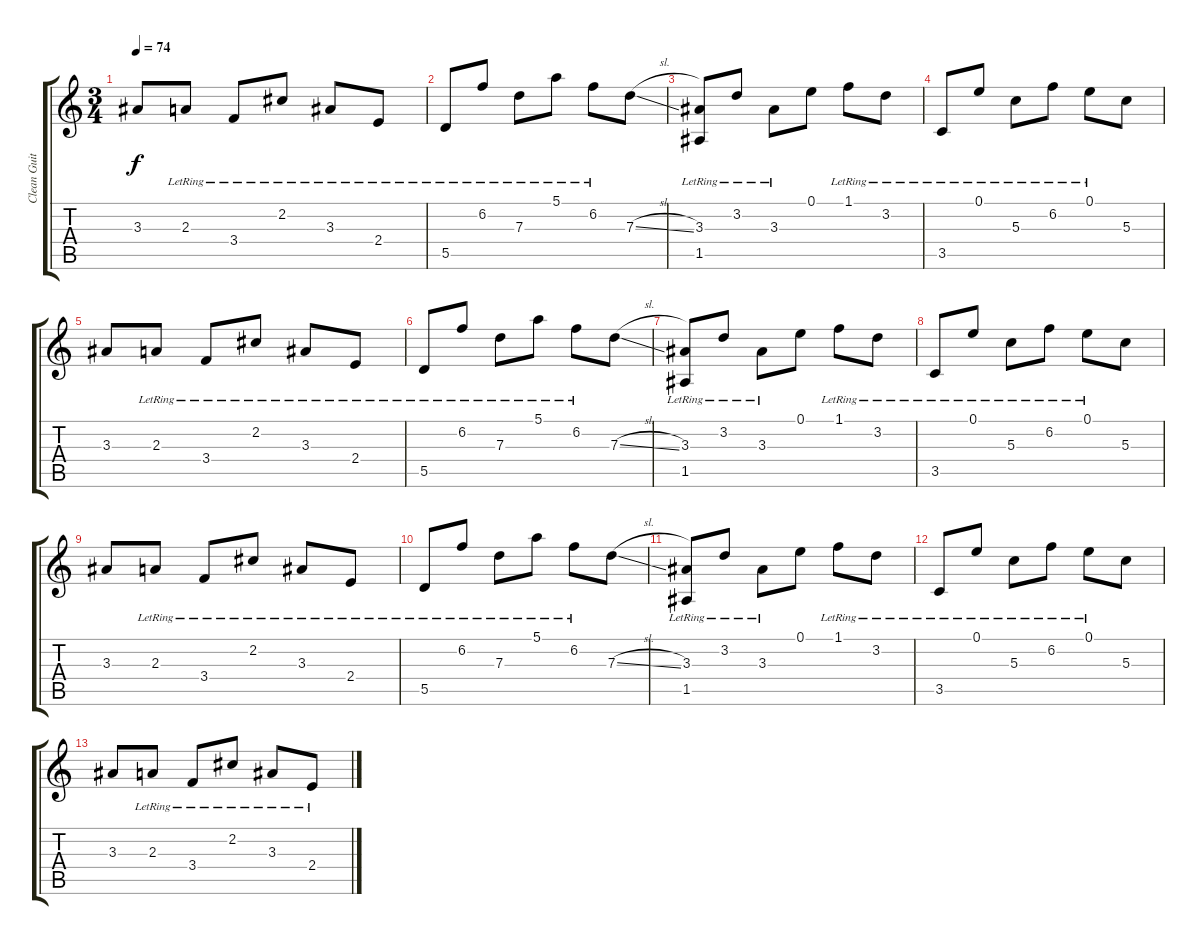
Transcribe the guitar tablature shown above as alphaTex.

\track ("Clean Guitar" "Clean Guit") {instrument electricguitarjazz}
\staff {score tabs}
\tuning (E4 B3 G3 D3 A2 D2) {hide}
\ts (3 4)
\tempo 74
\clef g2
\ks c
3.3.8{dy f} 2.3{lr}.8 3.4{lr}.8 2.2{lr}.8 3.3{lr}.8 2.4{lr}.8 |
5.5{lr}.8 6.2{lr}.8 7.3{lr}.8 5.1{lr}.8 6.2{lr}.8 7.3{sl}.8 |
(3.3{lr} 1.5{lr}).8 3.2{lr}.8 3.3{lr}.8 0.1.8 1.1{lr}.8 3.2{lr}.8 |
3.5{lr}.8 0.1{lr}.8 5.3{lr}.8 6.2{lr}.8 0.1{lr}.8 5.3.8 |
3.3.8 2.3{lr}.8 3.4{lr}.8 2.2{lr}.8 3.3{lr}.8 2.4{lr}.8 |
5.5{lr}.8 6.2{lr}.8 7.3{lr}.8 5.1{lr}.8 6.2{lr}.8 7.3{sl}.8 |
(3.3{lr} 1.5{lr}).8 3.2{lr}.8 3.3{lr}.8 0.1.8 1.1{lr}.8 3.2{lr}.8 |
3.5{lr}.8 0.1{lr}.8 5.3{lr}.8 6.2{lr}.8 0.1{lr}.8 5.3.8 |
3.3.8 2.3{lr}.8 3.4{lr}.8 2.2{lr}.8 3.3{lr}.8 2.4{lr}.8 |
5.5{lr}.8 6.2{lr}.8 7.3{lr}.8 5.1{lr}.8 6.2{lr}.8 7.3{sl}.8 |
(3.3{lr} 1.5{lr}).8 3.2{lr}.8 3.3{lr}.8 0.1.8 1.1{lr}.8 3.2{lr}.8 |
3.5{lr}.8 0.1{lr}.8 5.3{lr}.8 6.2{lr}.8 0.1{lr}.8 5.3.8 |
3.3.8 2.3{lr}.8 3.4{lr}.8 2.2{lr}.8 3.3{lr}.8 2.4{lr}.8
